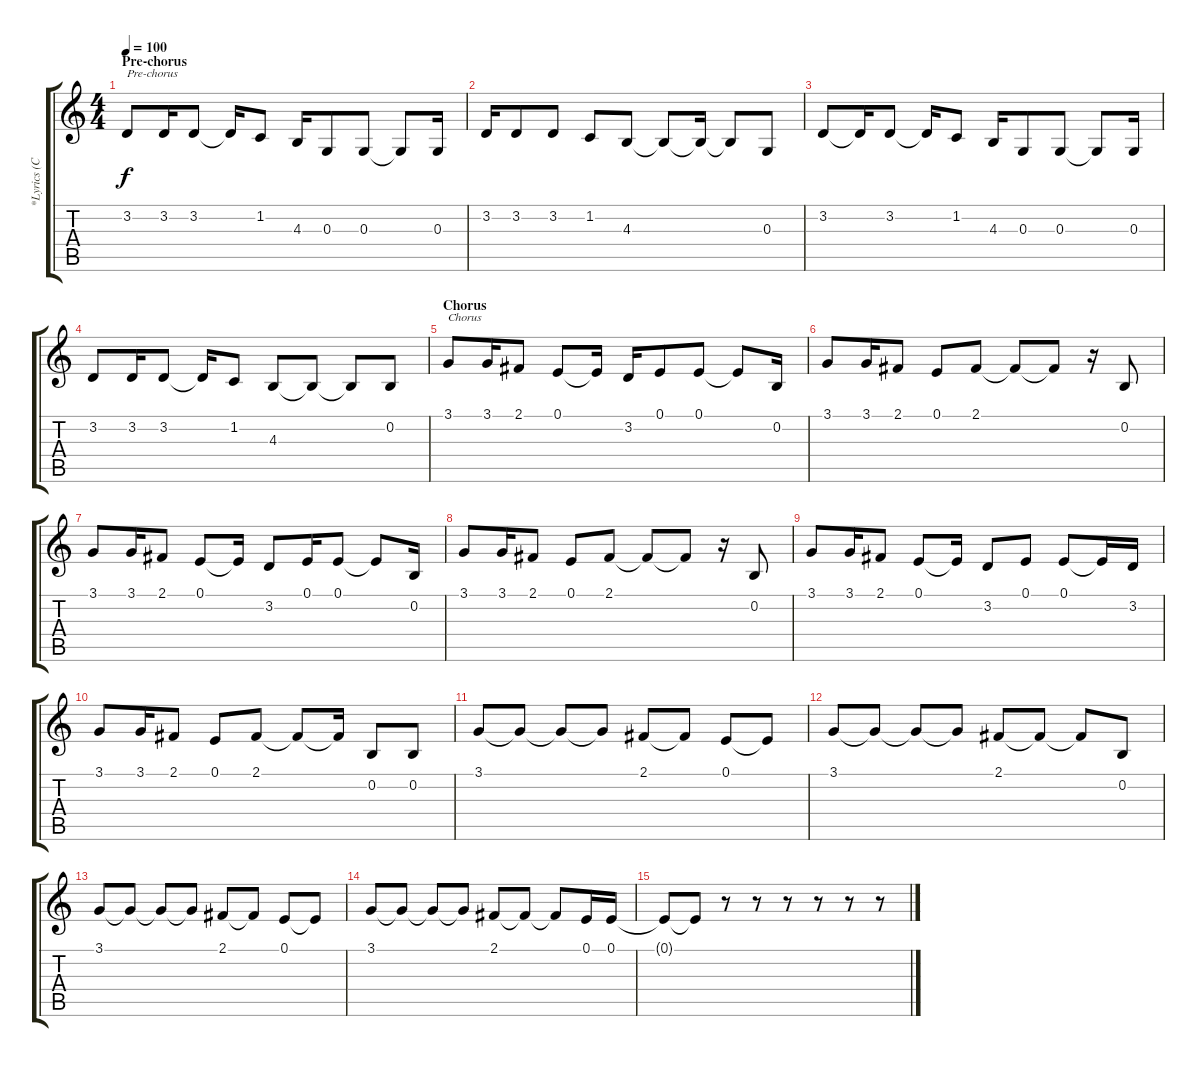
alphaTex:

\track ("*Lyrics (Chester)" "*Lyrics (C") {instrument oboe}
\staff {score tabs}
\tuning (E4 B3 G3 D3 A2 E2) {hide}
\ts (4 4)
\section ("" "Pre-chorus")
\tempo 100
\clef g2
\ks c
3.2.8{txt "Pre-chorus" dy f} 3.2.16 3.2.8 3.2{t}.16 1.2.8 4.3.16 0.3.8 0.3.8 0.3{t}.8 0.3.16 |
3.2.16 3.2.8 3.2.8 1.2.8 4.3.8 4.3{t}.8 4.3{t}.16 4.3{t}.8 0.3.8 |
3.2.8 3.2{t}.16 3.2.8 3.2{t}.16 1.2.8 4.3.16 0.3.8 0.3.8 0.3{t}.8 0.3.16 |
3.2.8 3.2.16 3.2.8 3.2{t}.16 1.2.8 4.3.8 4.3{t}.8 4.3{t}.8 0.2.8 |
\section ("" "Chorus")
3.1.8{txt "Chorus"} 3.1.16 2.1.8 0.1.8 0.1{t}.16 3.2.16 0.1.8 0.1.8 0.1{t}.8 0.2.16 |
3.1.8 3.1.16 2.1.8 0.1.8 2.1.8 2.1{t}.8 2.1{t}.8 r.16 0.2.8 |
3.1.8 3.1.16 2.1.8 0.1.8 0.1{t}.16 3.2.8 0.1.16 0.1.8 0.1{t}.8 0.2.16 |
3.1.8 3.1.16 2.1.8 0.1.8 2.1.8 2.1{t}.8 2.1{t}.8 r.16 0.2.8 |
3.1.8 3.1.16 2.1.8 0.1.8 0.1{t}.16 3.2.8 0.1.8 0.1.8 0.1{t}.16 3.2.16 |
3.1.8 3.1.16 2.1.8 0.1.8 2.1.8 2.1{t}.8 2.1{t}.16 0.2.8 0.2.8 |
3.1.8 3.1{t}.8 3.1{t}.8 3.1{t}.8 2.1.8 2.1{t}.8 0.1.8 0.1{t}.8 |
3.1.8 3.1{t}.8 3.1{t}.8 3.1{t}.8 2.1.8 2.1{t}.8 2.1{t}.8 0.2.8 |
3.1.8 3.1{t}.8 3.1{t}.8 3.1{t}.8 2.1.8 2.1{t}.8 0.1.8 0.1{t}.8 |
3.1.8 3.1{t}.8 3.1{t}.8 3.1{t}.8 2.1.8 2.1{t}.8 2.1{t}.8 0.1.16 0.1.16 |
0.1{t}.8 0.1{t}.8 r.8 r.8 r.8 r.8 r.8 r.8
